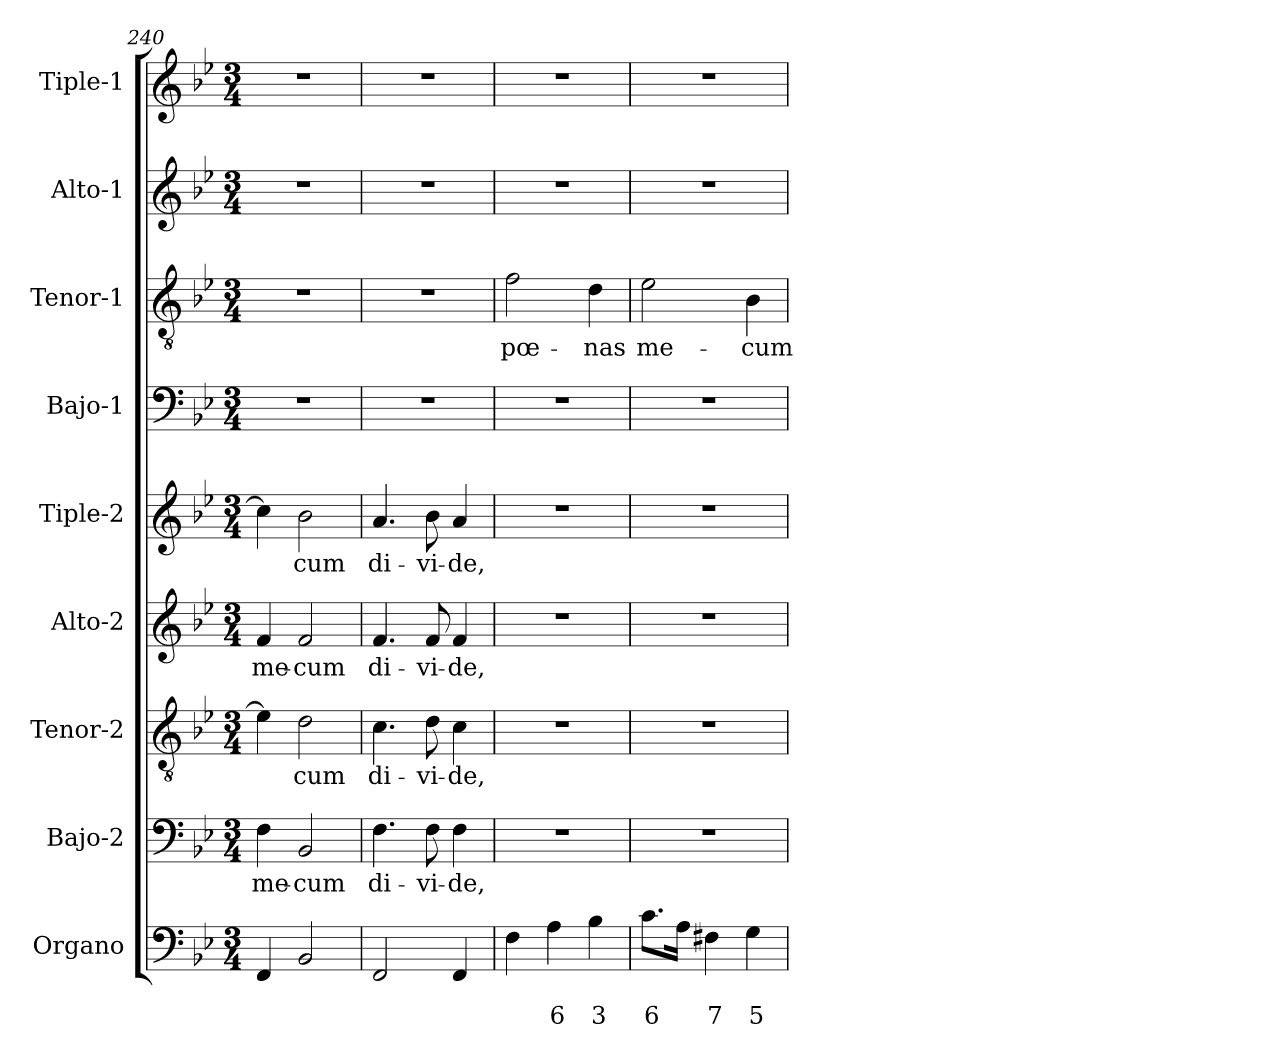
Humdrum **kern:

**kern	**text	**text	**kern	**text	**kern	**text	**kern	**text	**kern	**text	**kern	**kern	**text	**kern	**kern
*part9	*part9	*part9	*part8	*part8	*part7	*part7	*part6	*part6	*part5	*part5	*part4	*part3	*part3	*part2	*part1
*staff9	*staff9	*staff9	*staff8	*staff8	*staff7	*staff7	*staff6	*staff6	*staff5	*staff5	*staff4	*staff3	*staff3	*staff2	*staff1
*I"Organo	*	*	*I"Bajo-2	*	*I"Tenor-2	*	*I"Alto-2	*	*I"Tiple-2	*	*I"Bajo-1	*I"Tenor-1	*	*I"Alto-1	*I"Tiple-1
*	*	*	*I'B-2	*	*I'T-2	*	*I'A-2	*	*	*	*I'B1	*I'T1	*	*I'A1	*
*clefF4	*	*	*clefF4	*	*clefGv2	*	*clefG2	*	*clefG2	*	*clefF4	*clefGv2	*	*clefG2	*clefG2
*k[b-e-]	*	*	*k[b-e-]	*	*k[b-e-]	*	*k[b-e-]	*	*k[b-e-]	*	*k[b-e-]	*k[b-e-]	*	*k[b-e-]	*k[b-e-]
*B-:	*	*	*B-:	*	*B-:	*	*B-:	*	*B-:	*	*B-:	*B-:	*	*B-:	*B-:
*M3/4	*	*	*M3/4	*	*M3/4	*	*M3/4	*	*M3/4	*	*M3/4	*M3/4	*	*M3/4	*M3/4
=240	=240	=240	=240	=240	=240	=240	=240	=240	=240	=240	=240	=240	=240	=240	=240
!	!	!	!	!LO:LY:b	!	!	!	!	!	!	!	!	!	!	!
!	!	!	!	!	!	!	!	!LO:LY:b	!	!	!	!	!	!	!
4FF/	.	.	4F\	me-	4e-\]	.	4f/	me-	4cc\]	.	2.r	2.r	.	2.r	2.r
!	!	!	!	!LO:LY:b	!	!	!	!	!	!	!	!	!	!	!
!	!	!	!	!	!	!LO:LY:b	!	!	!	!	!	!	!	!	!
!	!	!	!	!	!	!	!	!LO:LY:b	!	!	!	!	!	!	!
!	!	!	!	!	!	!	!	!	!	!LO:LY:b	!	!	!	!	!
2BB-/	.	.	2BB-/	-cum	2d\	-cum	2f/	-cum	2b-\	-cum	.	.	.	.	.
=241	=241	=241	=241	=241	=241	=241	=241	=241	=241	=241	=241	=241	=241	=241	=241
!	!	!	!	!LO:LY:b	!	!	!	!	!	!	!	!	!	!	!
!	!	!	!	!	!	!LO:LY:b	!	!	!	!	!	!	!	!	!
!	!	!	!	!	!	!	!	!LO:LY:b	!	!	!	!	!	!	!
!	!	!	!	!	!	!	!	!	!	!LO:LY:b	!	!	!	!	!
2FF/	.	.	4.F\	di-	4.c\	di-	4.f/	di-	4.a/	di-	2.r	2.r	.	2.r	2.r
!	!	!	!	!LO:LY:b	!	!	!	!	!	!	!	!	!	!	!
!	!	!	!	!	!	!LO:LY:b	!	!	!	!	!	!	!	!	!
!	!	!	!	!	!	!	!	!LO:LY:b	!	!	!	!	!	!	!
!	!	!	!	!	!	!	!	!	!	!LO:LY:b	!	!	!	!	!
.	.	.	8F\	-vi-	8d\	-vi-	8f/	-vi-	8b-\	-vi-	.	.	.	.	.
!	!	!	!	!LO:LY:b	!	!	!	!	!	!	!	!	!	!	!
!	!	!	!	!	!	!LO:LY:b	!	!	!	!	!	!	!	!	!
!	!	!	!	!	!	!	!	!LO:LY:b	!	!	!	!	!	!	!
!	!	!	!	!	!	!	!	!	!	!LO:LY:b	!	!	!	!	!
4FF/	.	.	4F\	-de,	4c\	-de,	4f/	-de,	4a/	-de,	.	.	.	.	.
=242	=242	=242	=242	=242	=242	=242	=242	=242	=242	=242	=242	=242	=242	=242	=242
!	!	!	!	!	!	!	!	!	!	!	!	!	!LO:LY:b	!	!
4F\	.	.	2.r	.	2.r	.	2.r	.	2.r	.	2.r	2f\	pœ-	2.r	2.r
!	!	!LO:LY:b	!	!	!	!	!	!	!	!	!	!	!	!	!
4A\	.	6	.	.	.	.	.	.	.	.	.	.	.	.	.
!	!	!LO:LY:b	!	!	!	!	!	!	!	!	!	!	!	!	!
!	!	!	!	!	!	!	!	!	!	!	!	!	!LO:LY:b	!	!
4B-\	.	3	.	.	.	.	.	.	.	.	.	4d\	-nas	.	.
=243	=243	=243	=243	=243	=243	=243	=243	=243	=243	=243	=243	=243	=243	=243	=243
!	!	!LO:LY:b	!	!	!	!	!	!	!	!	!	!	!	!	!
!	!	!	!	!	!	!	!	!	!	!	!	!	!LO:LY:b	!	!
8.c\L	.	6	2.r	.	2.r	.	2.r	.	2.r	.	2.r	2e-\	me-	2.r	2.r
16A\Jk	.	.	.	.	.	.	.	.	.	.	.	.	.	.	.
!	!	!LO:LY:b	!	!	!	!	!	!	!	!	!	!	!	!	!
4F#X\	.	7	.	.	.	.	.	.	.	.	.	.	.	.	.
!	!	!LO:LY:b	!	!	!	!	!	!	!	!	!	!	!	!	!
!	!	!	!	!	!	!	!	!	!	!	!	!	!LO:LY:b	!	!
4G\	.	5	.	.	.	.	.	.	.	.	.	4B-\	-cum	.	.
=	=	=	=	=	=	=	=	=	=	=	=	=	=	=	=
*-	*-	*-	*-	*-	*-	*-	*-	*-	*-	*-	*-	*-	*-	*-	*-
